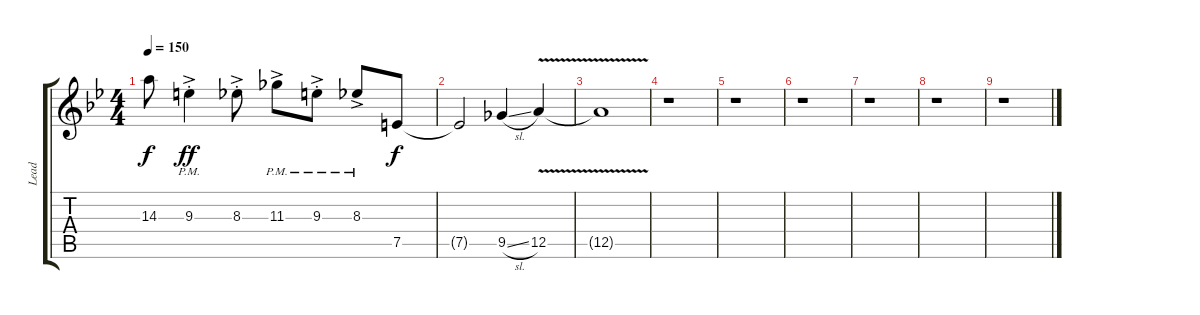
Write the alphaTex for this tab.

\track ("Lead" "Lead") {instrument overdrivenguitar}
\staff {score tabs}
\tuning (E4 B3 G3 D3 A2 E2) {hide}
\ts (4 4)
\tempo 150
\clef g2
\ks bb
14.3{t}.8{dy f} 9.3{ac pm st}.4{dy ff} 8.3{ac st}.8 11.3{ac pm}.8 9.3{ac pm st}.8 8.3{ac pm}.8 7.5.8{dy f} |
7.5{t}.2 9.5{sl}.4 12.5{v}.4 |
12.5{t}.1 |
r.1{volume 0} |
r.1 |
r.1 |
r.1 |
r.1 |
r.1
